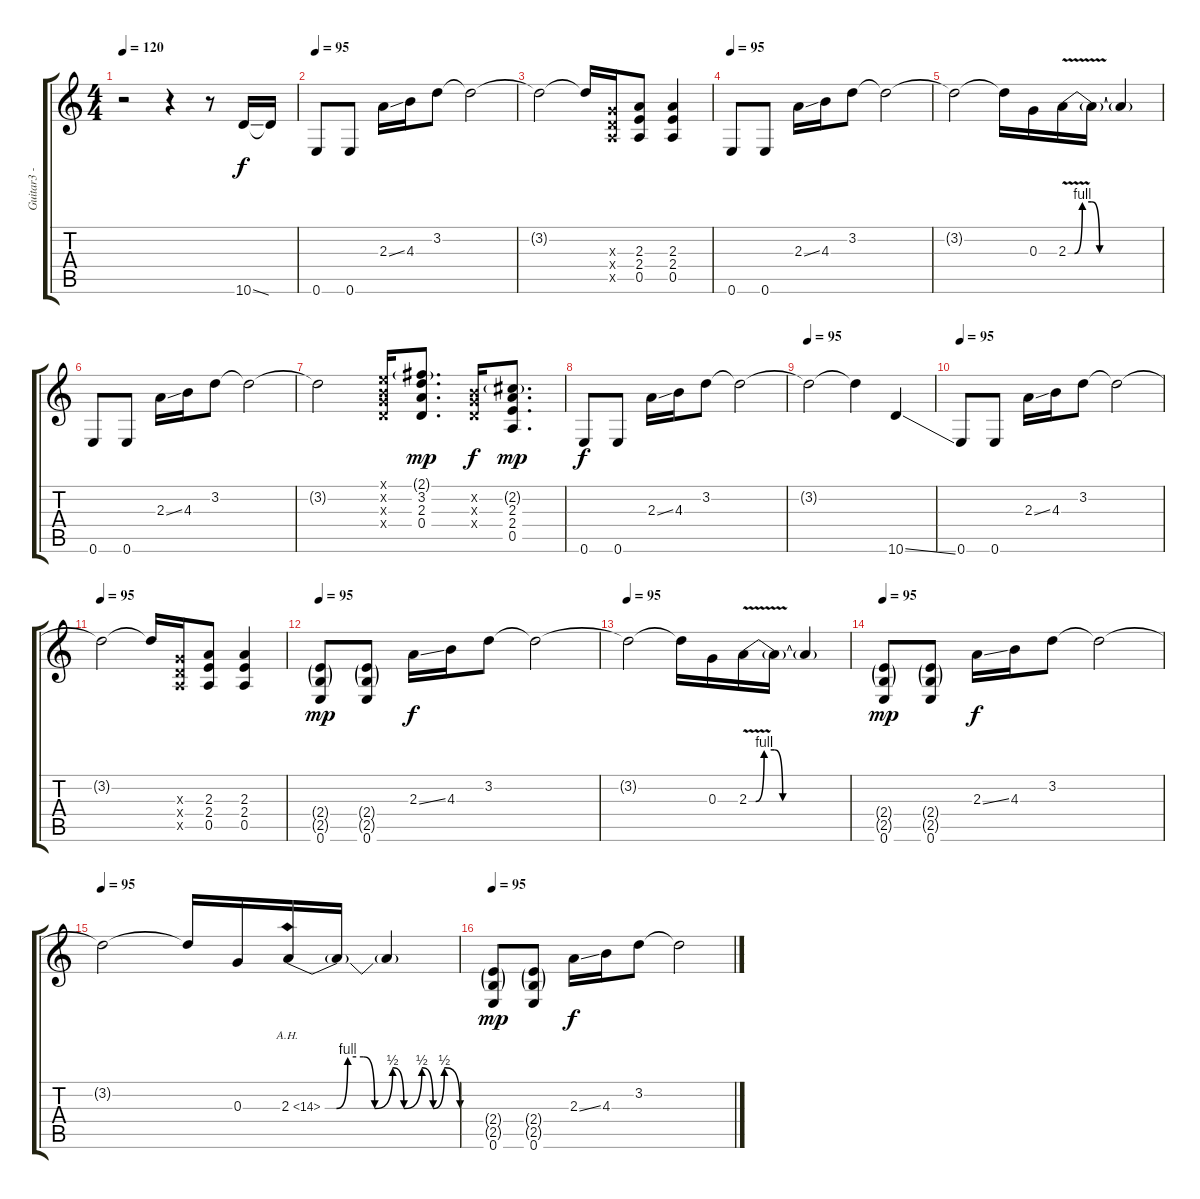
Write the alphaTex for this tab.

\track ("Guitar3 - David Gilmour (main)" "Guitar3 - ") {instrument overdrivenguitar}
\staff {score tabs}
\tuning (E4 B3 G3 D3 A2 E2) {hide}
\ts (4 4)
\tempo 120
\tempo 95
\tempo 120
\clef g2
\ks c
r.2{dy f instrument overdrivenguitar} r.4 r.8 10.6{ss}.16 10.6{t}.16 |
\tempo 95
0.6.8 0.6.8 2.3{ss}.16 4.3.16 3.2.8 3.2{t}.2 |
3.2{t}.2 3.2{t}.16 (0.3{x} 0.4{x} 0.5{x}).16 (2.3 2.4 0.5).8 (2.3 2.4 0.5).4 |
\tempo 95
0.6.8 0.6.8 2.3{ss}.16 4.3.16 3.2.8 3.2{t}.2 |
3.2{t}.2 3.2{t}.16 0.3.16 2.3{be (custom 0 0 4 0 9 4 15 4 20 0 45 0 60 0) v}.16 2.3{t}.16 2.3{t}.4 |
0.6.8 0.6.8 2.3{ss}.16 4.3.16 3.2.8 3.2{t}.2 |
3.2{t}.2 (0.1{x} 0.2{x} 0.3{x} 0.4{x}).16 (2.1{g} 3.2 2.3 0.4).8{d dy mp} (0.2{x} 0.3{x} 0.4{x}).16{dy f} (2.2{g} 2.3 2.4 0.5).8{d dy mp} |
0.6.8{dy f} 0.6.8 2.3{ss}.16 4.3.16 3.2.8 3.2{t}.2 |
\tempo 95
3.2{t}.2 3.2{t}.4 10.6{ss}.4 |
\tempo 95
0.6.8 0.6.8 2.3{ss}.16 4.3.16 3.2.8 3.2{t}.2 |
\tempo 95
3.2{t}.2 3.2{t}.16 (0.3{x} 0.4{x} 0.5{x}).16 (2.3 2.4 0.5).8 (2.3 2.4 0.5).4 |
\tempo 95
(2.4{g} 2.5{g} 0.6).8{dy mp} (2.4{g} 2.5{g} 0.6).8 2.3{ss}.16{dy f} 4.3.16 3.2.8 3.2{t}.2 |
\tempo 95
3.2{t}.2 3.2{t}.16 0.3.16 2.3{be (custom 0 0 4 0 9 4 15 4 20 0 45 0 60 0) v}.16 2.3{t}.16 2.3{t}.4 |
\tempo 95
(2.4{g} 2.5{g} 0.6).8{dy mp} (2.4{g} 2.5{g} 0.6).8 2.3{ss}.16{dy f} 4.3.16 3.2.8 3.2{t}.2 |
\tempo 95
3.2{t}.2 3.2{t}.16 0.3.16 2.3{be (custom 0 0 5 0 10 4 17 4 22 0 30 2 35 0 43 2 48 0 53 2 60 0) ah 12}.16 2.3{t}.16 2.3{t}.4 |
\tempo 95
(2.4{g} 2.5{g} 0.6).8{dy mp} (2.4{g} 2.5{g} 0.6).8 2.3{ss}.16{dy f} 4.3.16 3.2.8 3.2{t}.2
